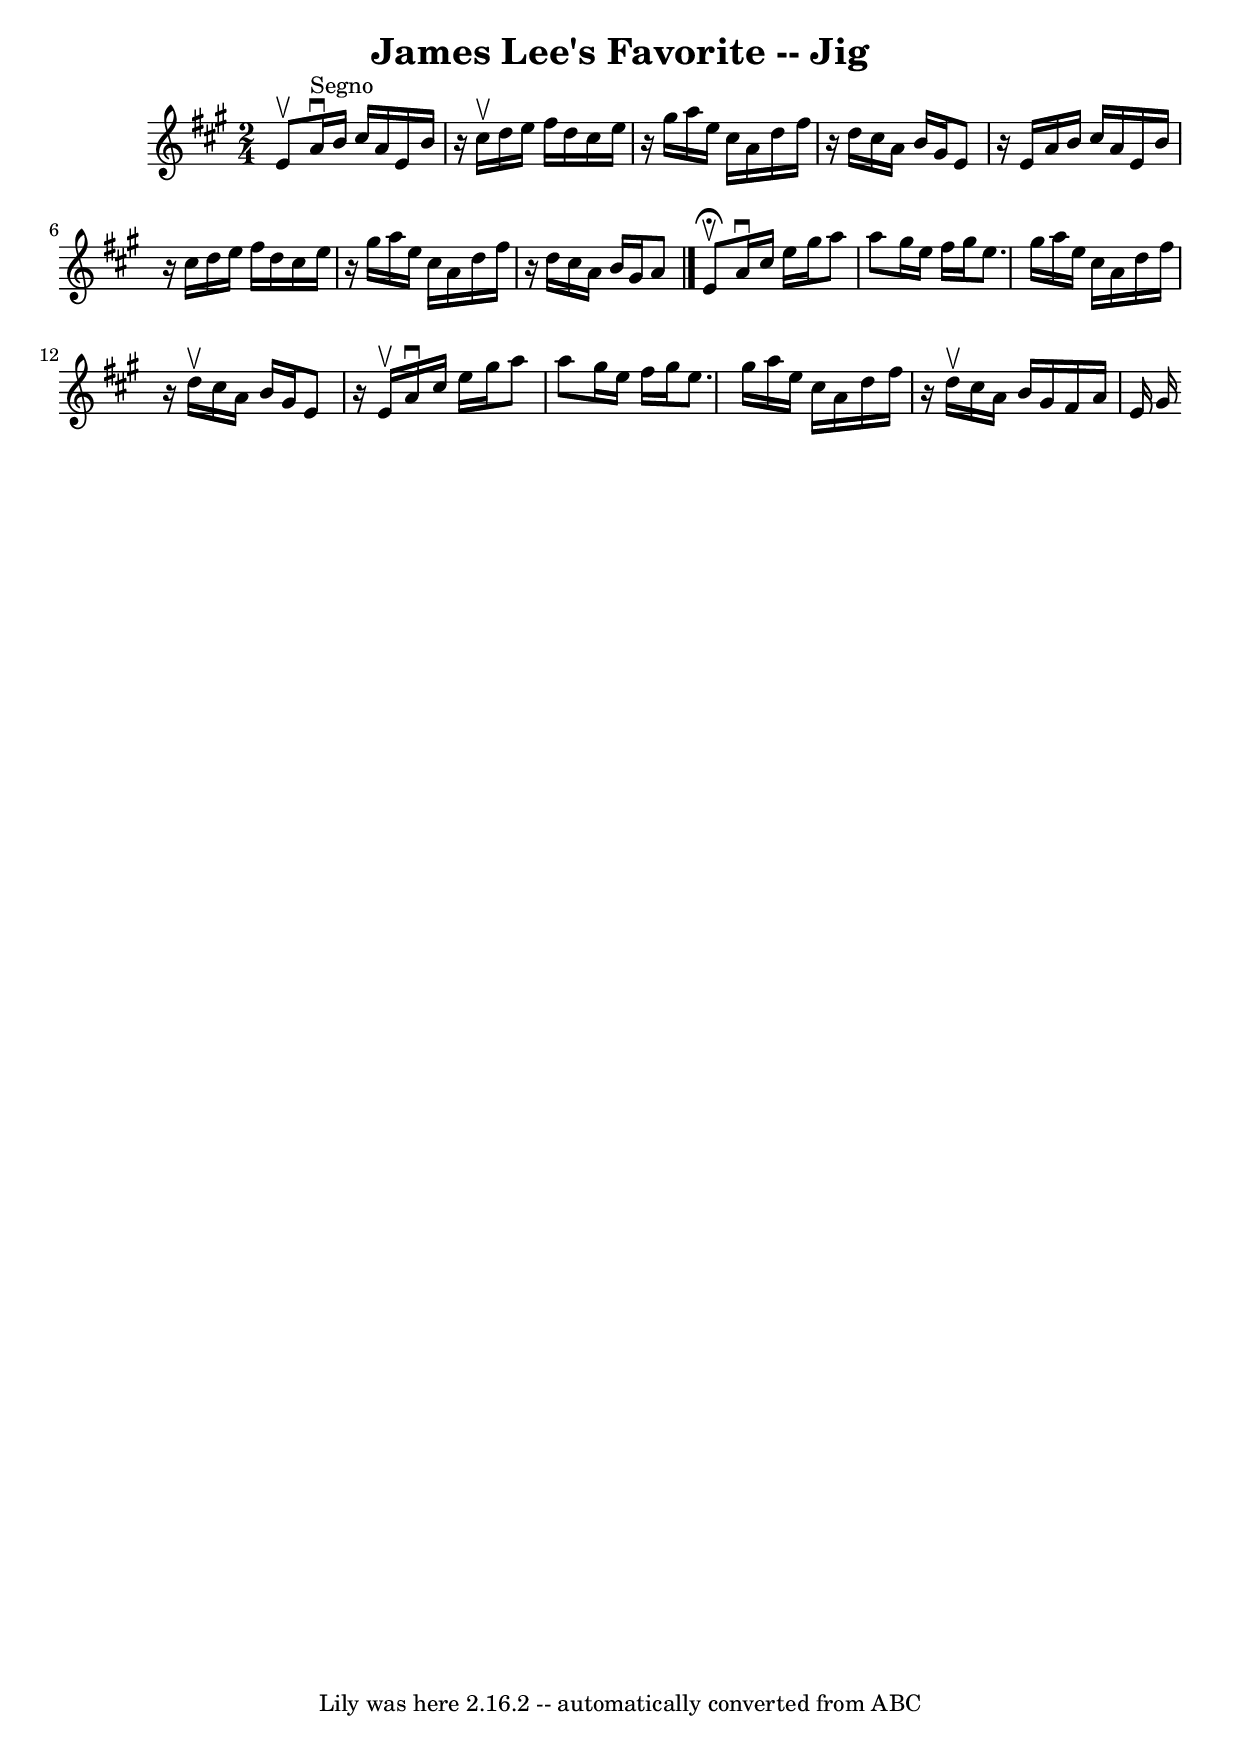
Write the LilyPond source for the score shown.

\version "2.16.2"
\include "Mammoth.ily"
\header {
  %% book = "Ryan's Mammoth Collection"
  crossRefNumber = "1"
  footnotes = "\\\\118 663"
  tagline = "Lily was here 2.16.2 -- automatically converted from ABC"
  title = "James Lee's Favorite -- Jig"

}
voicedefault =  {


  \time 2/4 
  \key a \major   e'8^\upbow    |
  a'16^"Segno"^\downbow      b'16 cis''16 a'16 e'16 b'16    r16 cis''16^\upbow    |
     d''16 e''16 fis''16 d''16 cis''16 e''16    r16 gis''16      |
  a''16 e''16 cis''16 a'16 d''16 fis''16    r16 d''16    |
  cis''16 a'16 b'16 gis'16 e'8    r16 e'16    |
     a'16 b'16 cis''16 a'16 e'16 b'16    r16 cis''16     |
     d''16 e''16 fis''16 d''16 cis''16 e''16    r16 gis''16      |
  a''16 e''16 cis''16 a'16 d''16 fis''16    r16 d''16    |
  cis''16 a'16 b'16 gis'16 a'8    \bar "|." e'8^\fermata^\upbow |
  a'16^\downbow cis''16 e''16 gis''16       a''8 a''8     |
  gis''16 e''16 fis''16 gis''16 e''8.       gis''16     |
  a''16 e''16 cis''16 a'16 d''16 fis''16       r16 d''16^\upbow    |
  cis''16 a'16 b'16 gis'16 e'8    r16    e'16^\upbow    |
  a'16^\downbow cis''16 e''16 gis''16       a''8 a''8     |
  gis''16 e''16 fis''16 gis''16 e''8.       gis''16     |
  a''16 e''16 cis''16 a'16 d''16 fis''16       r16 d''16^\upbow    |
  cis''16 a'16 b'16 gis'16 fis'16       a'16 e'16 gis'16        \bar " |."   

}

\score{
  <<

    \context Staff="default"
    {
      \voicedefault 
      
    }

  >>
  \layout {
    
  }
  \midi {
  }

}
